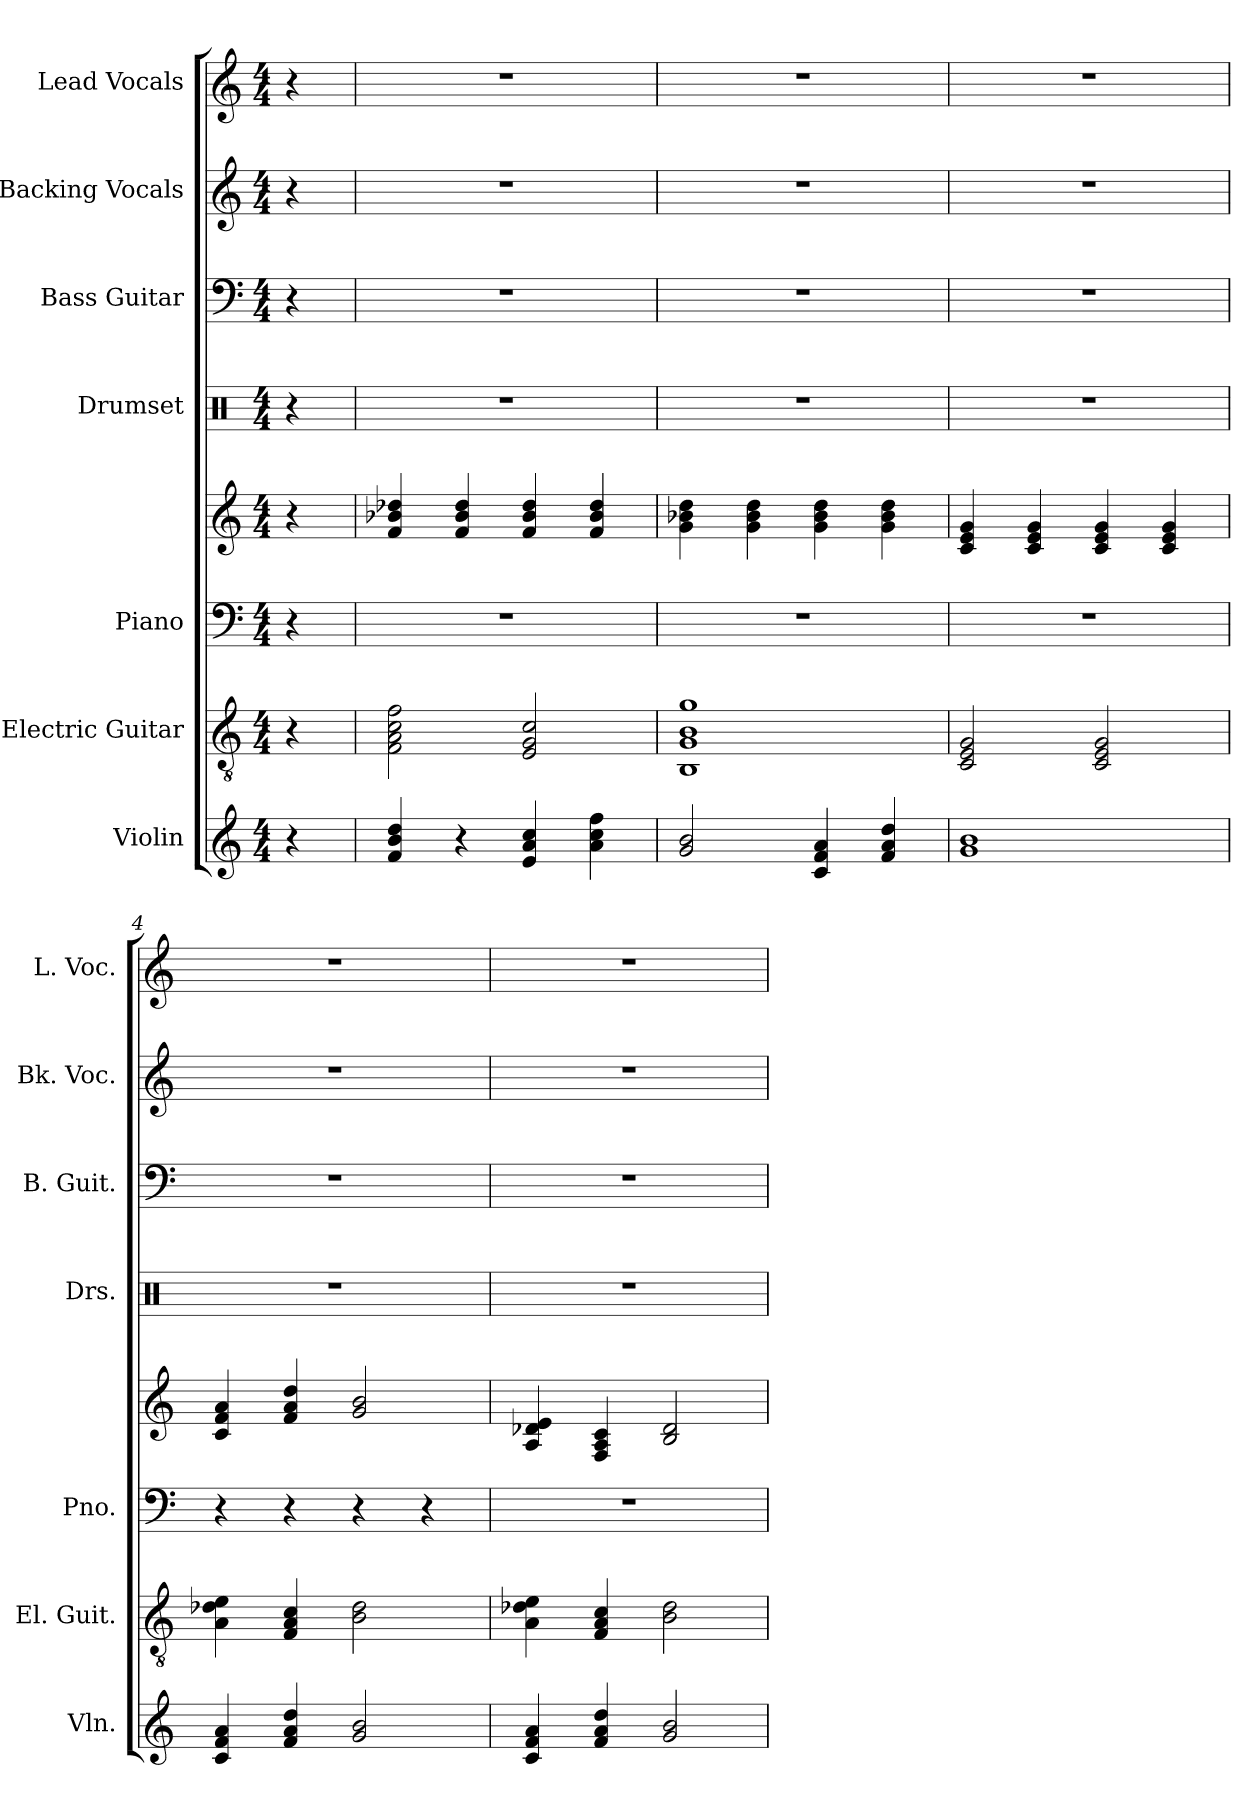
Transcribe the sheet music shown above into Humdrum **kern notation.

**kern	**kern	**kern	**kern	**kern	**kern	**kern	**kern
*part7	*part6	*part5	*part5	*part4	*part3	*part2	*part1
*staff8	*staff7	*staff6	*staff5	*staff4	*staff3	*staff2	*staff1
*I"Violin	*I"Electric Guitar	*I"Piano	*	*I"Drumset	*I"Bass Guitar	*I"Backing Vocals	*I"Lead Vocals
*I'Vln.	*I'El. Guit.	*I'Pno.	*	*I'Drs.	*I'B. Guit.	*I'Bk. Voc.	*I'L. Voc.
*clefG2	*clefGv2	*clefF4	*clefG2	*clefX	*clefF4	*clefG2	*clefG2
*	*	*	*	*	*ITrd7c12	*	*
*k[]	*k[]	*k[]	*k[]	*k[]	*k[]	*k[]	*k[]
*M4/4	*M4/4	*M4/4	*M4/4	*M4/4	*M4/4	*M4/4	*M4/4
*MM100	*MM100	*MM100	*MM100	*MM100	*MM100	*MM100	*MM100
=	=	=	=	=	=	=	=
4r	4r	4r	4r	4r	4r	4r	4r
=1	=1	=1	=1	=1	=1	=1	=1
4f/ 4b/ 4dd/	2F\ 2A\ 2c\ 2f\	1r	4f/ 4b-X/ 4dd-X/	1r	1r	1r	1r
4r	.	.	4f/ 4b-/ 4dd-/	.	.	.	.
4e/ 4a/ 4cc/	2E/ 2G/ 2c/	.	4f/ 4b-/ 4dd-/	.	.	.	.
4a\ 4cc\ 4ff\	.	.	4f/ 4b-/ 4dd-/	.	.	.	.
=2	=2	=2	=2	=2	=2	=2	=2
2g/ 2b/	1BB 1G 1B 1g	1r	4g\ 4b-X\ 4dd\	1r	1r	1r	1r
.	.	.	4g\ 4b-\ 4dd\	.	.	.	.
4c/ 4f/ 4a/	.	.	4g\ 4b-\ 4dd\	.	.	.	.
4f/ 4a/ 4dd/	.	.	4g\ 4b-\ 4dd\	.	.	.	.
=3	=3	=3	=3	=3	=3	=3	=3
1g 1b	2C/ 2E/ 2G/	1r	4c/ 4e/ 4g/	1r	1r	1r	1r
.	.	.	4c/ 4e/ 4g/	.	.	.	.
.	2C/ 2E/ 2G/	.	4c/ 4e/ 4g/	.	.	.	.
.	.	.	4c/ 4e/ 4g/	.	.	.	.
=4	=4	=4	=4	=4	=4	=4	=4
4c/ 4f/ 4a/	4A\ 4d-X\ 4e\	4r	4c/ 4f/ 4a/	1r	1r	1r	1r
4f/ 4a/ 4dd/	4F/ 4A/ 4c/	4r	4f/ 4a/ 4dd/	.	.	.	.
2g/ 2b/	2B\ 2d-\	4r	2g/ 2b/	.	.	.	.
.	.	4r	.	.	.	.	.
=5	=5	=5	=5	=5	=5	=5	=5
4c/ 4f/ 4a/	4A\ 4d-X\ 4e\	1r	4A/ 4d-X/ 4e/	1r	1r	1r	1r
4f/ 4a/ 4dd/	4F/ 4A/ 4c/	.	4F/ 4A/ 4c/	.	.	.	.
2g/ 2b/	2B\ 2d-\	.	2B/ 2d-/	.	.	.	.
=	=	=	=	=	=	=	=
*-	*-	*-	*-	*-	*-	*-	*-
